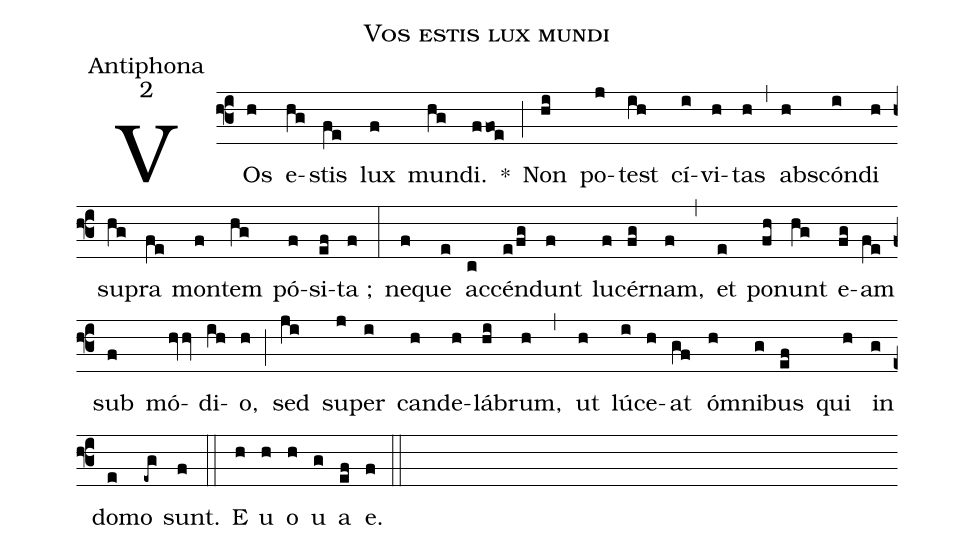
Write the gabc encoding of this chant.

name:Vos estis lux mundi;
office-part:Antiphona;
mode:2;
%%
(f3) VOs(h) e(hg)stis(fe) lux(f) mun(hg)di.(ffoe) <sp>*</sp>(;) Non(hi) po(j)test(ih) cí(i)vi(h)tas(h) (,) ab(h)scón(i)di(h) su(hg)pra(fe) mon(f)tem(hg) pó(f)si(ef)ta ;(f) (:) ne(f)que(e) ac(c)cén(e/fg)dunt(f) lu(f)cér(fg)nam,(f) (,) et(e) po(fh)nunt(hg) e(fg)am(fe) sub(f) mó(hvhv)di(ih)o,(h) (;) sed(ji) su(j)per(i) can(h)de(h)lá(hi)brum,(h) (,) ut(h) lú(i)ce(h)at(gf) óm(h)ni(g)bus(ef) qui(h) in(g) do(e)mo(-eg) sunt.(f) (::) E(h) u(h) o(h) u(g) a(ef) e.(f) (::)
